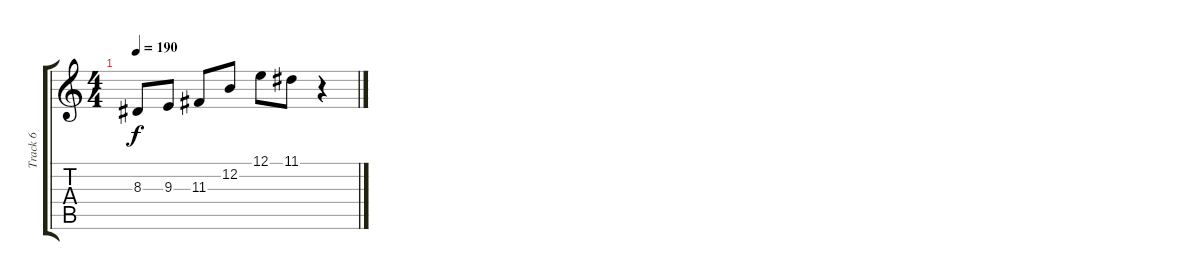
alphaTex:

\track ("Track 6" "Track 6") {instrument acousticgrandpiano}
\staff {score tabs}
\tuning (E4 B3 G3 D3 A2 E2) {hide}
\ts (4 4)
\tempo 190
\clef g2
\ks c
8.3.8{dy f} 9.3.8 11.3.8 12.2.8 12.1.8 11.1.8 r.4
